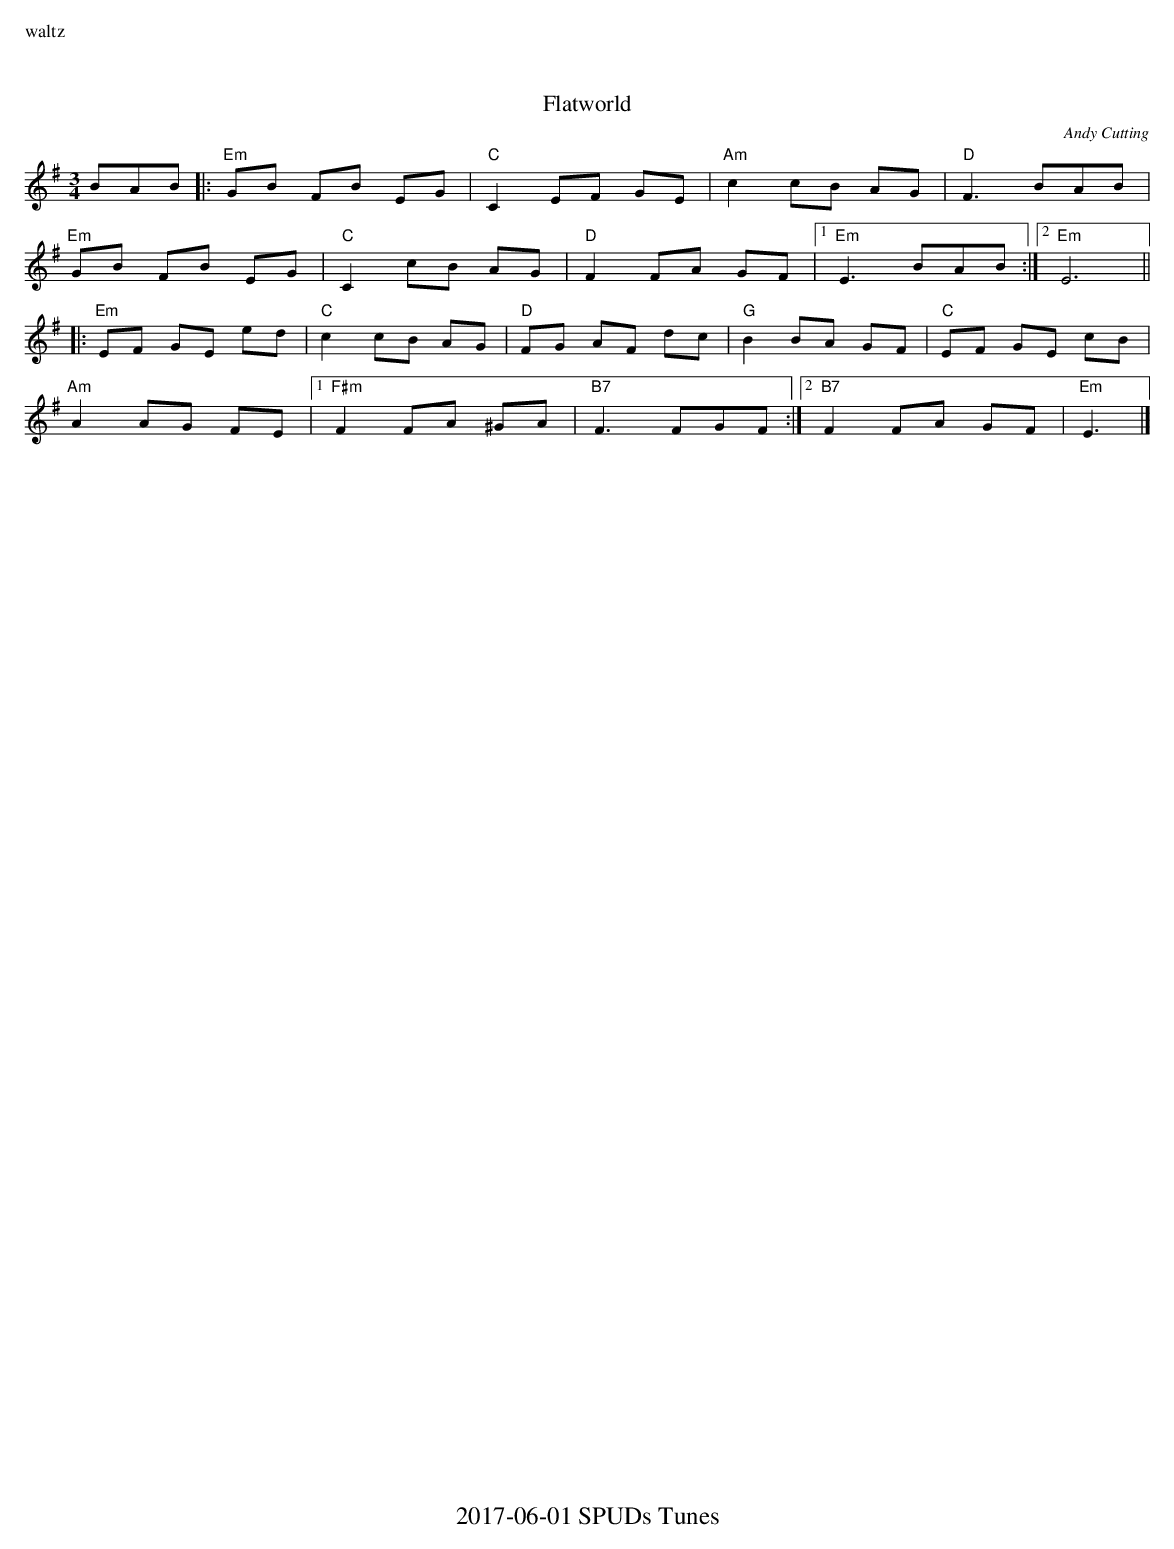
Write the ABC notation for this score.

X:1
%%text waltz
T:Flatworld
C:Andy Cutting
M:3/4
L:1/8
K:Em %Transposed from Am
BAB|:"Em"GB FB EG|"C"C2EF GE|"Am"c2cB AG|"D"F3BAB|
"Em"GB FB EG|"C"C2cB AG|"D"F2FA GF|1 "Em"E3BAB:|2 "Em"E6||
|:"Em"EF GE ed|"C"c2cB AG|"D"FG AF dc|"G"B2BA GF|"C"EF GE cB|
"Am"A2AG FE|1 "F#m"F2FA ^GA|"B7"F3FGF:|2 "B7"F2FA GF|"Em"E3|]
